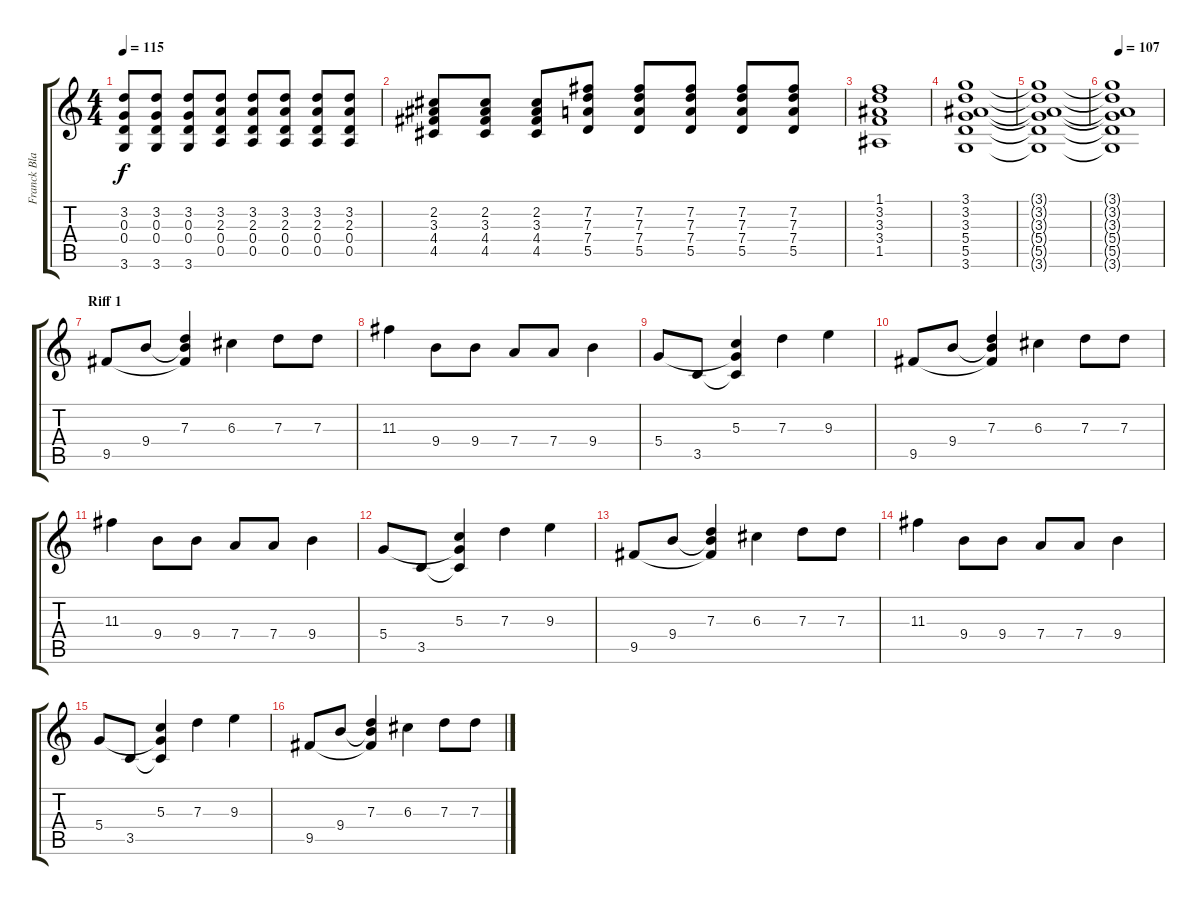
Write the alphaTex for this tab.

\track ("Franck Black" "Franck Bla") {instrument distortionguitar}
\staff {score tabs}
\tuning (E4 B3 G3 D3 A2 E2) {hide}
\ts (4 4)
\tempo 115
\clef g2
\ks c
(3.2 0.3 0.4 3.6).8{dy f} (3.2 0.3 0.4 3.6).8 (3.2 0.3 0.4 3.6).8 (3.2 2.3 0.4 0.5).8 (3.2 2.3 0.4 0.5).8 (3.2 2.3 0.4 0.5).8 (3.2 2.3 0.4 0.5).8 (3.2 2.3 0.4 0.5).8 |
(2.2 3.3 4.4 4.5).8 (2.2 3.3 4.4 4.5).8 (2.2 3.3 4.4 4.5).8 (7.2 7.3 7.4 5.5).8 (7.2 7.3 7.4 5.5).8 (7.2 7.3 7.4 5.5).8 (7.2 7.3 7.4 5.5).8 (7.2 7.3 7.4 5.5).8 |
(1.1 3.2 3.3 3.4 1.5).1 |
(3.1 3.2 3.3 5.4 5.5 3.6).1 |
(3.1{t} 3.2{t} 3.3{t} 5.4{t} 5.5{t} 3.6{t}).1 |
\tempo 107
(3.1{t} 3.2{t} 3.3{t} 5.4{t} 5.5{t} 3.6{t}).1 |
\section ("" "Riff 1")
9.5.8 9.4.8 (7.3 9.4{t} 9.5{t}).4 6.3.4 7.3.8 7.3.8 |
\section ("" "")
11.3.4 9.4.8 9.4.8 7.4.8 7.4.8 9.4.4 |
5.4.8 3.5.8 (5.3 5.4{t} 3.5{t}).4 7.3.4 9.3.4 |
9.5.8 9.4.8 (7.3 9.4{t} 9.5{t}).4 6.3.4 7.3.8 7.3.8 |
11.3.4 9.4.8 9.4.8 7.4.8 7.4.8 9.4.4 |
5.4.8 3.5.8 (5.3 5.4{t} 3.5{t}).4 7.3.4 9.3.4 |
\section ("" "")
9.5.8 9.4.8 (7.3 9.4{t} 9.5{t}).4 6.3.4 7.3.8 7.3.8 |
11.3.4 9.4.8 9.4.8 7.4.8 7.4.8 9.4.4 |
5.4.8 3.5.8 (5.3 5.4{t} 3.5{t}).4 7.3.4 9.3.4 |
9.5.8 9.4.8 (7.3 9.4{t} 9.5{t}).4 6.3.4 7.3.8 7.3.8
